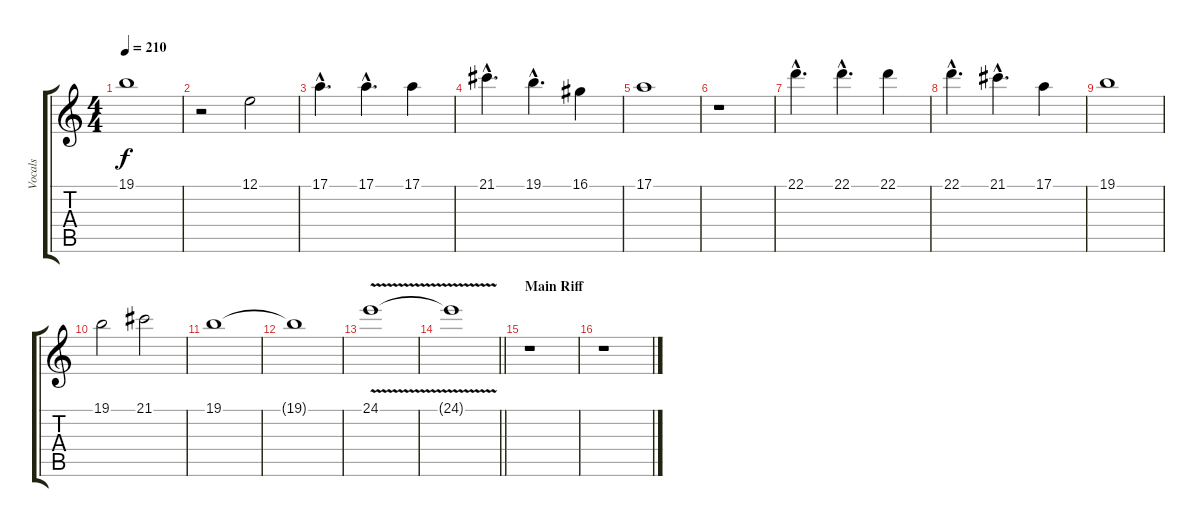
\track ("Vocals" "Vocals") {instrument lead1square}
\staff {score tabs}
\tuning (E4 B3 G3 D3 A2 E2) {hide}
\ts (4 4)
\tempo 210
\clef g2
\ks c
19.1.1{dy f} |
r.2 12.1.2 |
17.1{hac}.4{d} 17.1{hac}.4{d} 17.1.4 |
21.1{hac}.4{d} 19.1{hac}.4{d} 16.1.4 |
17.1.1 |
r.1 |
22.1{hac}.4{d} 22.1{hac}.4{d} 22.1.4 |
22.1{hac}.4{d} 21.1{hac}.4{d} 17.1.4 |
19.1.1 |
19.1.2 21.1.2 |
19.1.1 |
19.1{t}.1 |
24.1{v}.1 |
\barLineRight lightlight
24.1{t}.1 |
\section ("" "Main Riff")
r.1 |
r.1
